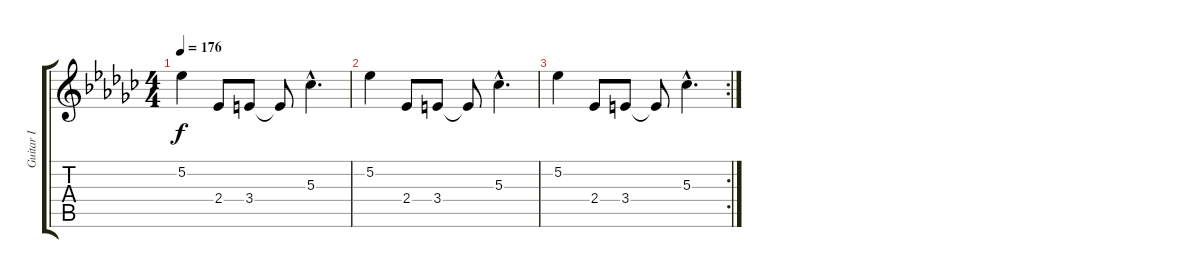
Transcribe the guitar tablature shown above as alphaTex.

\track ("Guitar I" "Guitar I") {instrument distortionguitar}
\staff {score tabs}
\tuning (Eb4 Bb3 Gb3 Db3 Ab2 Eb2) {hide}
\ts (4 4)
\tempo 176
\clef g2
\ks ebminor
5.2.4{dy f} 2.4.8 3.4.8 3.4{t}.8 5.3{hac}.4{d} |
5.2.4 2.4.8 3.4.8 3.4{t}.8 5.3{hac}.4{d} |
\rc 2
5.2.4 2.4.8 3.4.8 3.4{t}.8 5.3{hac}.4{d}
